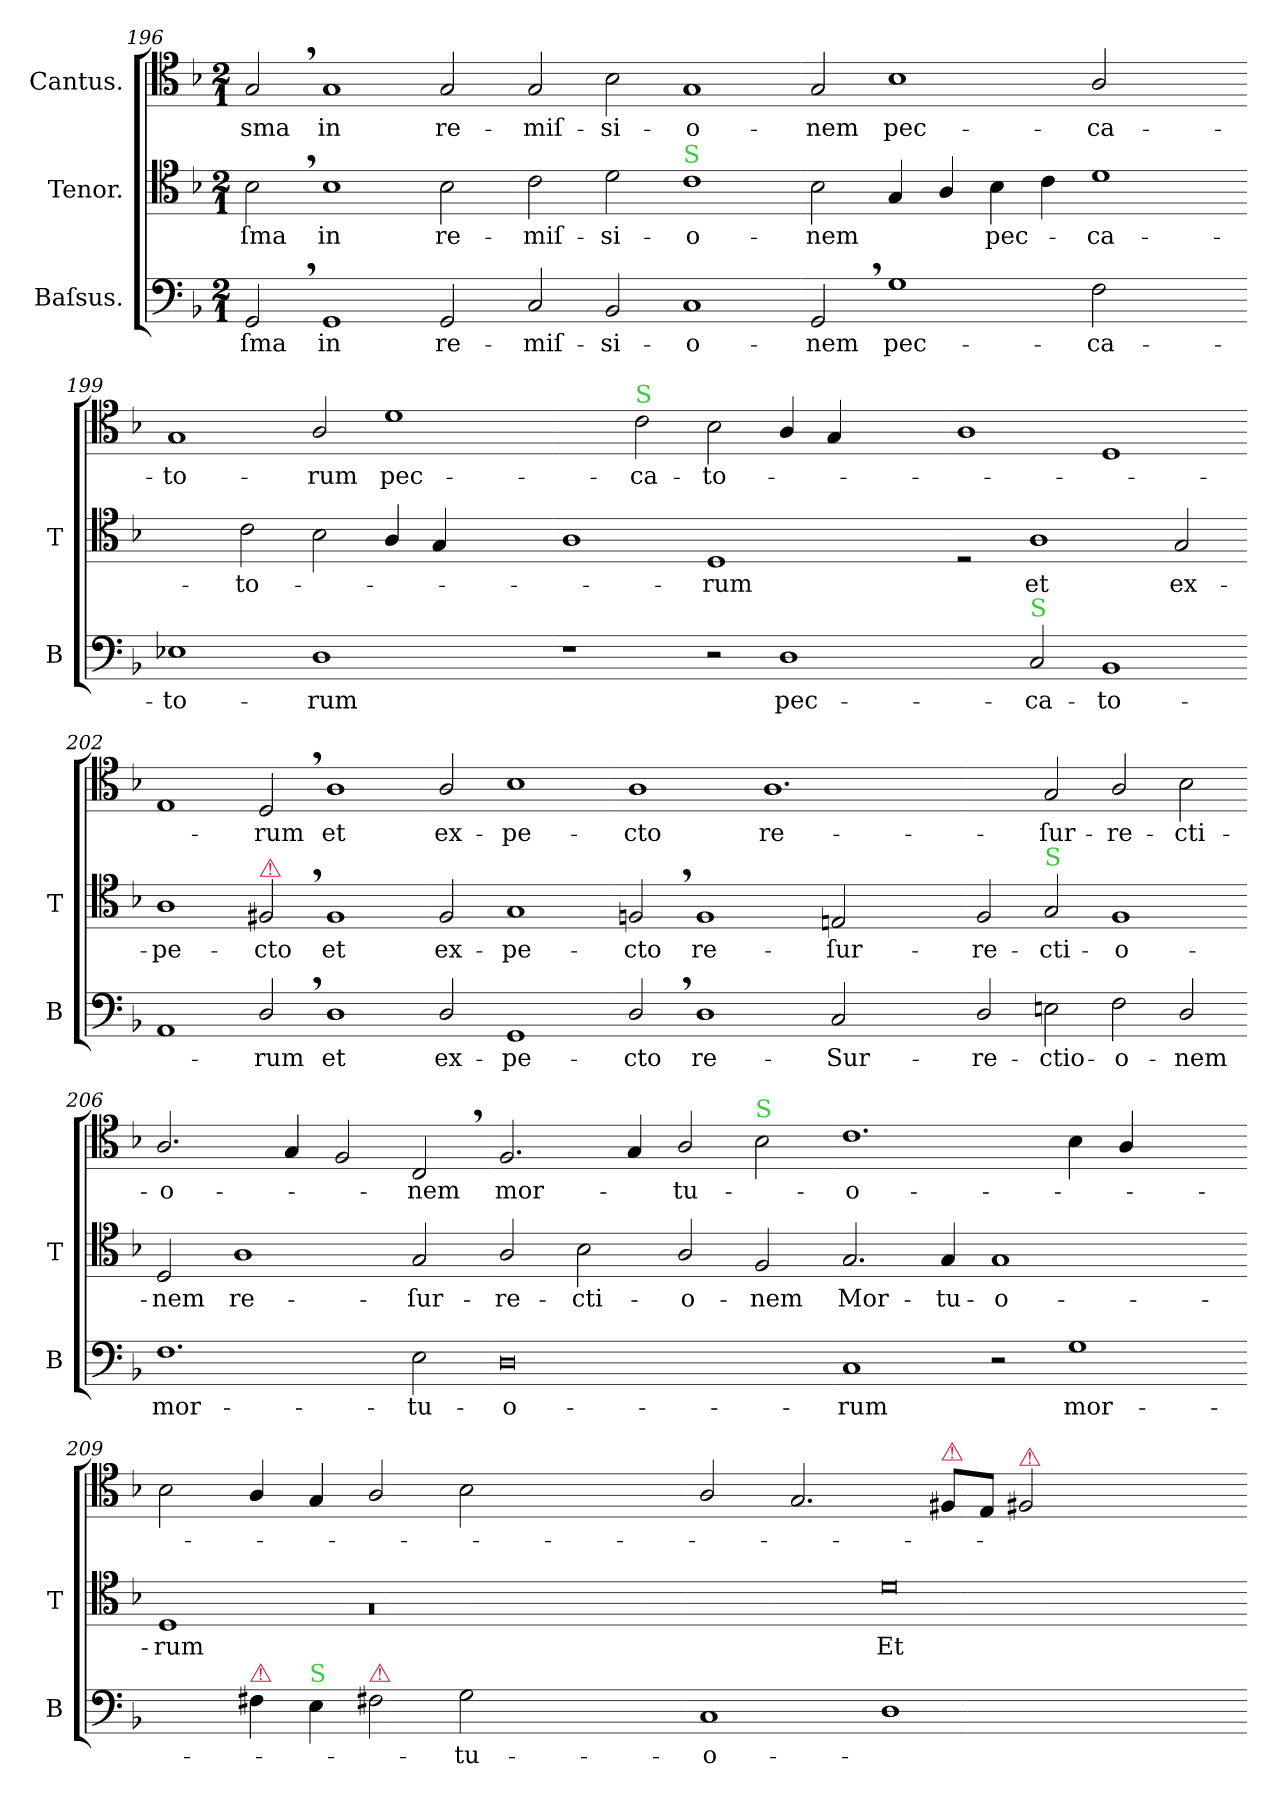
**kern	**text	**kern	**text	**kern	**text
*part3	*part3	*part2	*part2	*part1	*part1
*staff3	*staff3	*staff2	*staff2	*staff1	*staff1
*I"Baſsus.	*	*I"Tenor.	*	*I"Cantus.	*
*I'B	*	*I'T	*	*	*
*clefF4	*	*clefC4	*	*clefC4	*
*k[b-]	*	*k[b-]	*	*k[b-]	*
*M2/1	*	*M2/1	*	*M2/1	*
=196	=196	=196	=196	=196	=196
2GG,</	-ſma	2B-,<\	-ſma	2G,</	-sma
1GG	in	1B-	in	1G	in
2GG/	re-	2B-\	re-	2G/	re-
=197-	=197-	=197-	=197-	=197-	=197-
2C/	-miſ-	2c\	-miſ-	2G/	-miſ-
2BB-/	-si-	2d\	-si-	2B-\	-si-
!	!	!LO:TX:a:color=limegreen:t=S	!	!	!
1C	-o-	1c	-o-	1G	-o-
=198-	=198-	=198-	=198-	=198-	=198-
2GG,</	-nem	2B-\	-nem	2G/	-nem
1G	pec-	4G/	.	1B-	pec-
.	.	4A/	.	.	.
.	.	4B-\	pec-	.	.
.	.	4c\	.	.	.
2F\	-ca-	1d\	-ca-	2A/	-ca-
2ryy	.	.	.	2ryy	.
=199-	=199-	=199-	=199-	=199-	=199-
1E-X	-to-	2ryy	.	1G	-to-
.	.	2c\	-to-	.	.
1D	-rum	2B-\	.	2A/	-rum
.	.	4A/	.	1d\	pec-
.	.	4G/	.	.	.
2ryy	.	2ryy	.	.	.
=200-	=200-	=200-	=200-	=200-	=200-
1r	.	1A	.	2ryy	.
!	!	!	!	!LO:TX:a:color=limegreen:t=S	!
.	.	.	.	2c\	-ca-
2r	.	1D	-rum	2B-\	-to-
1D\	pec-	.	.	4A/	.
.	.	.	.	4G/	.
.	.	2ryy	.	2ryy	.
=201-	=201-	=201-	=201-	=201-	=201-
2ryy	.	2rD	.	1A\	.
!LO:TX:a:color=limegreen:t=S	!	!	!	!	!
2C/	-ca-	1A	et	.	.
1BB-	-to-	.	.	1D	.
.	.	2G/	ex-	.	.
=202-	=202-	=202-	=202-	=202-	=202-
1AA	.	1A	-pe-	1E	.
!	!	!LO:TX:a:color=crimson:t=⚠	!	!	!
2D,</	-rum	2F#X,</	-cto	2D,</	-rum
!	!	!	!LO:LY:i	!	!
1D\	et	1F#/	et	1A\	et
=203-	=203-	=203-	=203-	=203-	=203-
!	!	!	!LO:LY:i	!	!
2D/	ex-	2F#/	ex-	2A/	ex-
!	!	!	!LO:LY:i	!	!
1GG	-pe-	1G	-pe-	1B-	-pe-
=204-	=204-	=204-	=204-	=204-	=204-
!	!	!	!LO:LY:i	!	!
2D,</	-cto	2Fn,</	-cto	1A	-cto
1D	re-	1F	re-	.	.
.	.	.	.	1.A	re-
2C/	-Sur-	2En/	-ſur-	.	.
2ryy	.	2ryy	.	.	.
=205-	=205-	=205-	=205-	=205-	=205-
2D/	-re-	2F/	-re-	2ryy	.
!	!	!LO:TX:a:color=limegreen:t=S	!	!	!
2En\	-ctio-	2G/	-cti-	2G/	-ſur-
2F\	-o-	1F	-o-	2A/	-re-
2D/	-nem	.	.	2B-\	-cti-
=206-	=206-	=206-	=206-	=206-	=206-
1.F	mor-	2D/	-nem	2.A/	-o-
.	.	1A	re-	.	.
.	.	.	.	4G/	.
.	.	.	.	2F/	.
2E\	-tu-	2G/	-ſur-	2C,</	-nem
=207-	=207-	=207-	=207-	=207-	=207-
0D	-o-	2A/	-re-	2.F/	mor-
.	.	2B-\	-cti-	.	.
.	.	.	.	4G/	.
.	.	2A/	-o-	2A/	-tu-
!	!	!	!	!LO:TX:a:color=limegreen:t=S	!
.	.	2F/	-nem	2B-\	.
=208-	=208-	=208-	=208-	=208-	=208-
1C	-rum	2.G/	Mor-	1.c	-o-
.	.	4G/	-tu-	.	.
2r	.	1G	-o-	.	.
1G\	mor-	.	.	4B-\	.
.	.	.	.	4A/	.
.	.	2ryy	.	2ryy	.
=209-	=209-	=209-	=209-	=209-	=209-
2ryy	.	1D	-rum	2B-\	.
!LO:TX:a:color=crimson:t=⚠	!	!	!	!	!
4F#X\	.	.	.	4A/	.
!LO:TX:a:color=limegreen:t=S	!	!	!	!	!
4E\	.	.	.	4G/	.
!LO:TX:a:color=crimson:t=⚠	!	!	!	!	!
2F#X\	.	0rF	.	2A/	.
2G\	-tu-	.	.	2B-\	.
1ryy	.	.	.	1ryy	.
=210-	=210-	=210-	=210-	=210-	=210-
1C	-o-	1ryy	.	2A/	.
.	.	.	.	2.G/	.
1D	.	0d	Et	.	.
!	!	!	!	!LO:TX:a:color=crimson:t=⚠	!
.	.	.	.	8F#X/L	.
.	.	.	.	8E/J	.
!	!	!	!	!LO:TX:a:color=crimson:t=⚠	!
.	.	.	.	2F#X/	.
1ryy	.	.	.	1ryy	.
=-	=-	=-	=-	=-	=-
*-	*-	*-	*-	*-	*-
